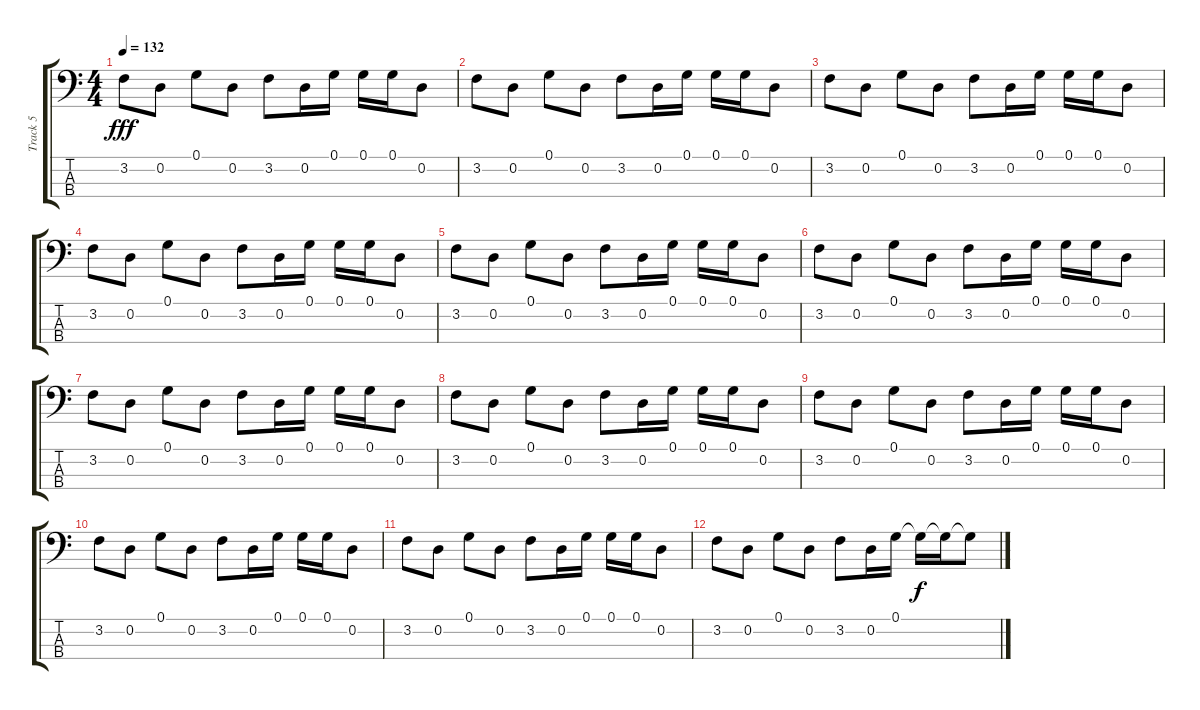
\track ("Track 5" "Track 5") {instrument synthbass1}
\staff {score tabs}
\tuning (G2 D2 A1 E1) {hide}
\ts (4 4)
\tempo 132
\clef f4
\ks c
3.2.8{dy fff} 0.2.8 0.1.8 0.2.8 3.2.8 0.2.16 0.1.16 0.1.16 0.1.16 0.2.8 |
3.2.8 0.2.8 0.1.8 0.2.8 3.2.8 0.2.16 0.1.16 0.1.16 0.1.16 0.2.8 |
3.2.8 0.2.8 0.1.8 0.2.8 3.2.8 0.2.16 0.1.16 0.1.16 0.1.16 0.2.8 |
3.2.8 0.2.8 0.1.8 0.2.8 3.2.8 0.2.16 0.1.16 0.1.16 0.1.16 0.2.8 |
3.2.8 0.2.8 0.1.8 0.2.8 3.2.8 0.2.16 0.1.16 0.1.16 0.1.16 0.2.8 |
3.2.8 0.2.8 0.1.8 0.2.8 3.2.8 0.2.16 0.1.16 0.1.16 0.1.16 0.2.8 |
3.2.8 0.2.8 0.1.8 0.2.8 3.2.8 0.2.16 0.1.16 0.1.16 0.1.16 0.2.8 |
3.2.8 0.2.8 0.1.8 0.2.8 3.2.8 0.2.16 0.1.16 0.1.16 0.1.16 0.2.8 |
3.2.8 0.2.8 0.1.8 0.2.8 3.2.8 0.2.16 0.1.16 0.1.16 0.1.16 0.2.8 |
3.2.8 0.2.8 0.1.8 0.2.8 3.2.8 0.2.16 0.1.16 0.1.16 0.1.16 0.2.8 |
3.2.8 0.2.8 0.1.8 0.2.8 3.2.8 0.2.16 0.1.16 0.1.16 0.1.16 0.2.8 |
3.2.8 0.2.8 0.1.8 0.2.8 3.2.8 0.2.16 0.1.16 0.1{t}.16{dy f} 0.1{t}.16 0.1{t}.8
